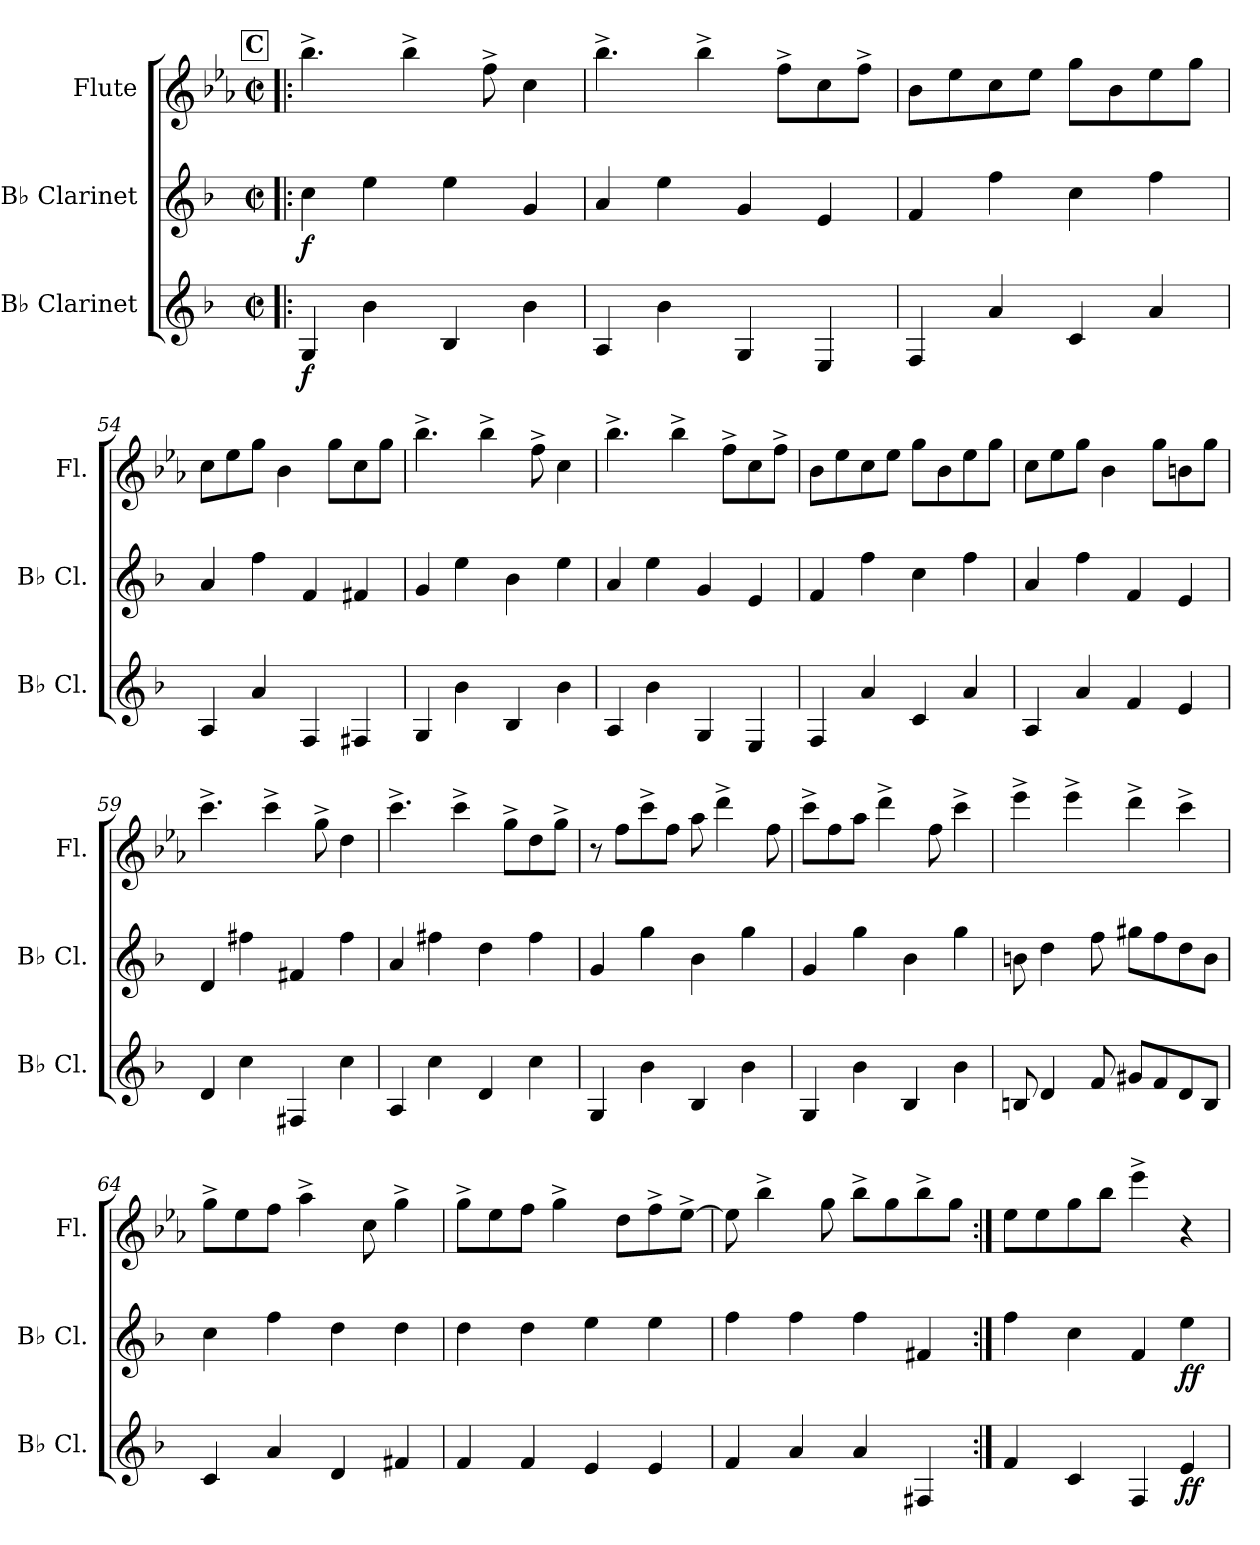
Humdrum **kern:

**kern	**dynam	**kern	**dynam	**kern
*part3	*part3	*part2	*part2	*part1
*staff3	*staff3	*staff2	*staff2	*staff1
*I"B♭ Clarinet	*	*I"B♭ Clarinet	*	*I"Flute
*I'B♭ Cl.	*	*I'B♭ Cl.	*	*I'Fl.
*clefG2	*	*clefG2	*	*clefG2
*ITrd1c2	*	*ITrd1c2	*	*
*k[b-e-a-]	*	*k[b-e-a-]	*	*k[b-e-a-]
*M2/2	*	*M2/2	*	*M2/2
*met(c|)	*	*met(c|)	*	*met(c|)
!!LO:REH:place=s1:a:B:fs=14:t=C
=51!|:	=51!|:	=51!|:	=51!|:	=51!|:
!	!LO:DY:b	!	!LO:DY:b	!
4F/	f	4b-\	f	4.bb-^\
4a-\	.	4dd\	.	.
.	.	.	.	4bb-^\
4A-/	.	4dd\	.	.
.	.	.	.	8ff^\
4a-\	.	4f/	.	4cc\
!!LO:PB:g=z
=52	=52	=52	=52	=52
4G/	.	4g/	.	4.bb-^\
4a-\	.	4dd\	.	.
.	.	.	.	4bb-^\
4F/	.	4f/	.	.
.	.	.	.	8ff^\L
4D/	.	4d/	.	8cc\
.	.	.	.	8ff^\J
=53	=53	=53	=53	=53
4E-/	.	4e-/	.	8b-\L
.	.	.	.	8ee-\
4g/	.	4ee-\	.	8cc\
.	.	.	.	8ee-\J
4B-/	.	4b-\	.	8gg\L
.	.	.	.	8b-\
4g/	.	4ee-\	.	8ee-\
.	.	.	.	8gg\J
=54	=54	=54	=54	=54
4G/	.	4g/	.	8cc\L
.	.	.	.	8ee-\
4g/	.	4ee-\	.	8gg\J
.	.	.	.	4b-\
4E-/	.	4e-/	.	.
.	.	.	.	8gg\L
4En/	.	4en/	.	8cc\
.	.	.	.	8gg\J
=55	=55	=55	=55	=55
4F/	.	4f/	.	4.bb-^\
4a-\	.	4dd\	.	.
.	.	.	.	4bb-^\
4A-/	.	4a-\	.	.
.	.	.	.	8ff^\
4a-\	.	4dd\	.	4cc\
=56	=56	=56	=56	=56
4G/	.	4g/	.	4.bb-^\
4a-\	.	4dd\	.	.
.	.	.	.	4bb-^\
4F/	.	4f/	.	.
.	.	.	.	8ff^\L
4D/	.	4d/	.	8cc\
.	.	.	.	8ff^\J
!!LO:LB:g=z
=57	=57	=57	=57	=57
4E-/	.	4e-/	.	8b-\L
.	.	.	.	8ee-\
4g/	.	4ee-\	.	8cc\
.	.	.	.	8ee-\J
4B-/	.	4b-\	.	8gg\L
.	.	.	.	8b-\
4g/	.	4ee-\	.	8ee-\
.	.	.	.	8gg\J
=58	=58	=58	=58	=58
4G/	.	4g/	.	8cc\L
.	.	.	.	8ee-\
4g/	.	4ee-\	.	8gg\J
.	.	.	.	4b-\
4e-/	.	4e-/	.	.
.	.	.	.	8gg\L
4d/	.	4d/	.	8bn\
.	.	.	.	8gg\J
=59	=59	=59	=59	=59
4c/	.	4c/	.	4.ccc^\
4b-\	.	4een\	.	.
.	.	.	.	4ccc^\
4En/	.	4en/	.	.
.	.	.	.	8gg^\
4b-\	.	4ee\	.	4dd\
=60	=60	=60	=60	=60
4G/	.	4g/	.	4.ccc^\
4b-\	.	4een\	.	.
.	.	.	.	4ccc^\
4c/	.	4cc\	.	.
.	.	.	.	8gg^\L
4b-\	.	4ee\	.	8dd\
.	.	.	.	8gg^\J
=61	=61	=61	=61	=61
4F/	.	4f/	.	8r
.	.	.	.	8ff\L
4a-\	.	4ff\	.	8ccc^\
.	.	.	.	8ff\J
4A-/	.	4a-\	.	8aa-\
.	.	.	.	4ddd^\
4a-\	.	4ff\	.	.
.	.	.	.	8ff\
!!LO:LB:g=z
=62	=62	=62	=62	=62
4F/	.	4f/	.	8ccc^\L
.	.	.	.	8ff\
4a-\	.	4ff\	.	8aa-\J
.	.	.	.	4ddd^\
4A-/	.	4a-\	.	.
.	.	.	.	8ff\
4a-\	.	4ff\	.	4ccc^\
=63	=63	=63	=63	=63
8An/	.	8an\	.	4eee-^\
4c/	.	4cc\	.	.
.	.	.	.	4eee-^\
8e-/	.	8ee-\	.	.
8f#X/L	.	8ff#X\L	.	4ddd^\
8e-/	.	8ee-\	.	.
8c/	.	8cc\	.	4ccc^\
8A/J	.	8a\J	.	.
=64	=64	=64	=64	=64
4B-/	.	4b-\	.	8gg^\L
.	.	.	.	8ee-\
4g/	.	4ee-\	.	8ff\J
.	.	.	.	4aa-^\
4c/	.	4cc\	.	.
.	.	.	.	8cc\
4en/	.	4cc\	.	4gg^\
=65	=65	=65	=65	=65
4e-/	.	4cc\	.	8gg^\L
.	.	.	.	8ee-\
4e-/	.	4cc\	.	8ff\J
.	.	.	.	4gg^\
4d/	.	4dd\	.	.
.	.	.	.	8dd\L
4d/	.	4dd\	.	8ff^\
.	.	.	.	[8ee-^\J
!!LO:LB:g=z
=66	=66	=66	=66	=66
4e-/	.	4ee-\	.	8ee-\]
.	.	.	.	4bb-^\
4g/	.	4ee-\	.	.
.	.	.	.	8gg\
4g/	.	4ee-\	.	8bb-^\L
.	.	.	.	8gg\
4En/	.	4en/	.	8bb-^\
.	.	.	.	8gg\J
=67:|!	=67:|!	=67:|!	=67:|!	=67:|!
4e-/	.	4ee-\	.	8ee-\L
.	.	.	.	8ee-\
4B-/	.	4b-\	.	8gg\
.	.	.	.	8bb-\J
4E-/	.	4e-/	.	4eee-^\
!	!LO:DY:b	!	!LO:DY:b	!
4d/	ff	4dd\	ff	4r
=	=	=	=	=
*-	*-	*-	*-	*-
